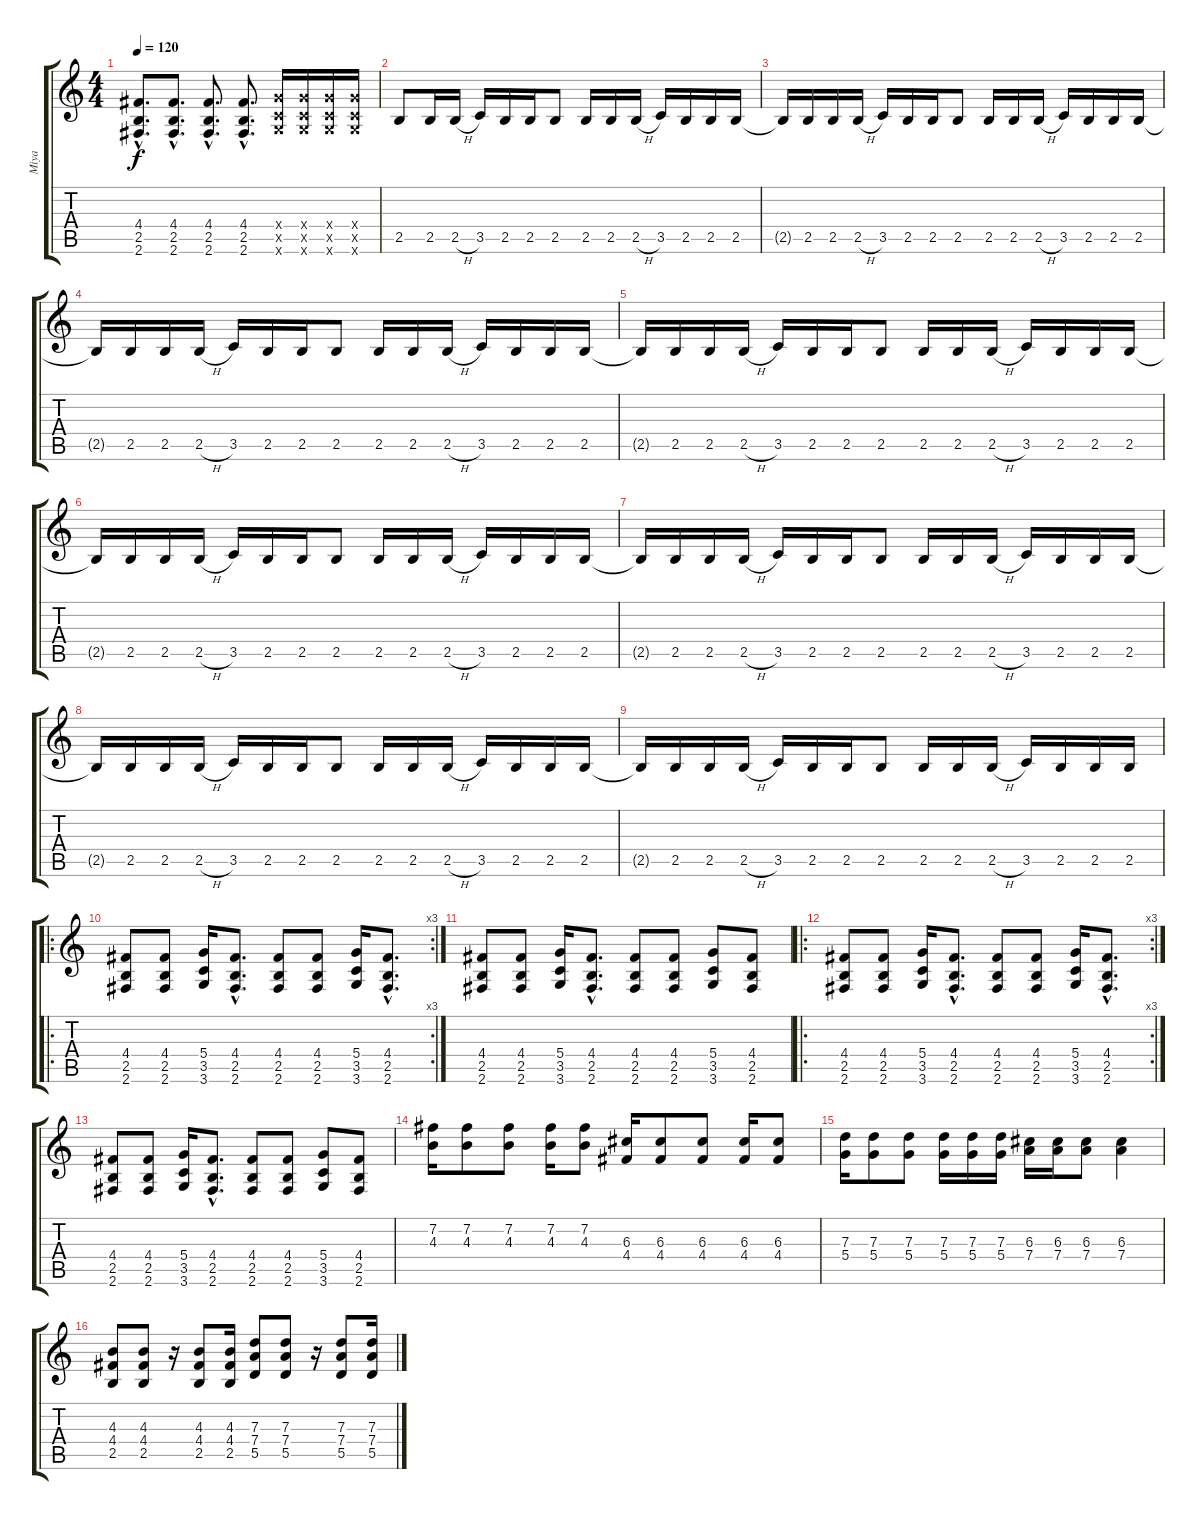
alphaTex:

\track ("Miya" "Miya") {instrument distortionguitar}
\staff {score tabs}
\tuning (E4 B3 G3 D3 A2 E2) {hide}
\ts (4 4)
\tempo 120
\clef g2
\ks c
(4.4{hac} 2.5{hac} 2.6{hac}).8{d dy f balance 8} (4.4{hac} 2.5{hac} 2.6{hac}).8{d} (4.4{hac} 2.5{hac} 2.6{hac}).8{d} (4.4{hac} 2.5{hac} 2.6{hac}).8{d} (5.4{x} 3.5{x} 3.6{x}).16 (5.4{x} 3.5{x} 3.6{x}).16 (5.4{x} 3.5{x} 3.6{x}).16 (5.4{x} 3.5{x} 3.6{x}).16 |
2.5.8{volume 11 instrument distortionguitar} 2.5.16 2.5{h}.16 3.5.16 2.5.16 2.5.16 2.5.8 2.5.16 2.5.16 2.5{h}.16 3.5.16 2.5.16 2.5.16 2.5.16 |
2.5{t}.16 2.5.16 2.5.16 2.5{h}.16 3.5.16 2.5.16 2.5.16 2.5.8 2.5.16 2.5.16 2.5{h}.16 3.5.16 2.5.16 2.5.16 2.5.16 |
2.5{t}.16 2.5.16 2.5.16 2.5{h}.16 3.5.16 2.5.16 2.5.16 2.5.8 2.5.16 2.5.16 2.5{h}.16 3.5.16 2.5.16 2.5.16 2.5.16 |
2.5{t}.16 2.5.16 2.5.16 2.5{h}.16 3.5.16 2.5.16 2.5.16 2.5.8 2.5.16 2.5.16 2.5{h}.16 3.5.16 2.5.16 2.5.16 2.5.16 |
2.5{t}.16 2.5.16 2.5.16 2.5{h}.16 3.5.16 2.5.16 2.5.16 2.5.8 2.5.16 2.5.16 2.5{h}.16 3.5.16 2.5.16 2.5.16 2.5.16 |
2.5{t}.16 2.5.16 2.5.16 2.5{h}.16 3.5.16 2.5.16 2.5.16 2.5.8 2.5.16 2.5.16 2.5{h}.16 3.5.16 2.5.16 2.5.16 2.5.16 |
2.5{t}.16 2.5.16 2.5.16 2.5{h}.16 3.5.16 2.5.16 2.5.16 2.5.8 2.5.16 2.5.16 2.5{h}.16 3.5.16 2.5.16 2.5.16 2.5.16 |
2.5{t}.16 2.5.16 2.5.16 2.5{h}.16 3.5.16 2.5.16 2.5.16 2.5.8 2.5.16 2.5.16 2.5{h}.16 3.5.16 2.5.16 2.5.16 2.5.16 |
\ro
\rc 3
(4.4 2.5 2.6).8{volume 13 instrument distortionguitar} (4.4 2.5 2.6).8 (5.4 3.5 3.6).16 (4.4{hac} 2.5{hac} 2.6{hac}).8{d} (4.4 2.5 2.6).8 (4.4 2.5 2.6).8 (5.4 3.5 3.6).16 (4.4{hac} 2.5{hac} 2.6{hac}).8{d} |
(4.4 2.5 2.6).8 (4.4 2.5 2.6).8 (5.4 3.5 3.6).16 (4.4{hac} 2.5{hac} 2.6{hac}).8{d} (4.4 2.5 2.6).8 (4.4 2.5 2.6).8 (5.4 3.5 3.6).8 (4.4 2.5 2.6).8 |
\ro
\rc 3
(4.4 2.5 2.6).8 (4.4 2.5 2.6).8 (5.4 3.5 3.6).16 (4.4{hac} 2.5{hac} 2.6{hac}).8{d} (4.4 2.5 2.6).8 (4.4 2.5 2.6).8 (5.4 3.5 3.6).16 (4.4{hac} 2.5{hac} 2.6{hac}).8{d} |
(4.4 2.5 2.6).8 (4.4 2.5 2.6).8 (5.4 3.5 3.6).16 (4.4{hac} 2.5{hac} 2.6{hac}).8{d} (4.4 2.5 2.6).8 (4.4 2.5 2.6).8 (5.4 3.5 3.6).8 (4.4 2.5 2.6).8 |
(7.2 4.3).16{instrument electricguitarclean} (7.2 4.3).8 (7.2 4.3).8 (7.2 4.3).16 (7.2 4.3).8 (6.3 4.4).16 (6.3 4.4).8 (6.3 4.4).8 (6.3 4.4).16 (6.3 4.4).8 |
(7.3 5.4).16 (7.3 5.4).8 (7.3 5.4).8 (7.3 5.4).16 (7.3 5.4).16 (7.3 5.4).16 (6.3 7.4).16 (6.3 7.4).16 (6.3 7.4).8 (6.3 7.4).4 |
(4.3 4.4 2.5).8{instrument distortionguitar} (4.3 4.4 2.5).8 r.16 (4.3 4.4 2.5).8 (4.3 4.4 2.5).16 (7.3 7.4 5.5).8 (7.3 7.4 5.5).8 r.16 (7.3 7.4 5.5).8 (7.3 7.4 5.5).16
